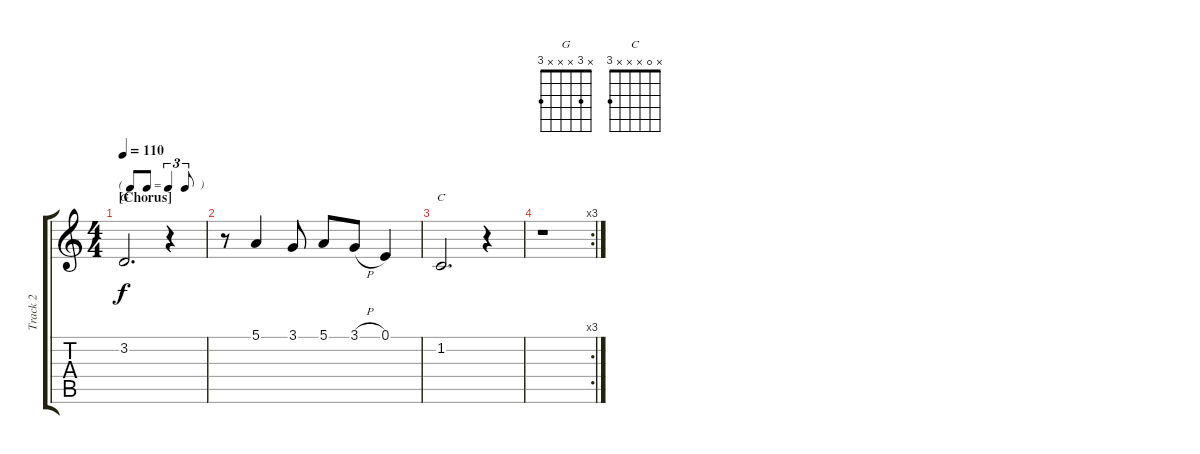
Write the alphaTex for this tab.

\track ("Track 2" "Track 2") {instrument clarinet}
\staff {score tabs}
\tuning (E4 B3 G3 D3 A2 E2) {hide}
\chord ("G" x 3 x x x 3)
\chord ("C" x 0 x x x 3)
\ts (4 4)
\tf triplet8th
\section ("" "[Chorus]")
\tempo 110
\clef g2
\ks c
3.2.2{d ch "G" dy f} r.4 |
r.8 5.1.4 3.1.8 5.1.8 3.1{h}.8 0.1.4 |
1.2.2{d ch "C"} r.4 |
\rc 3
r.1
